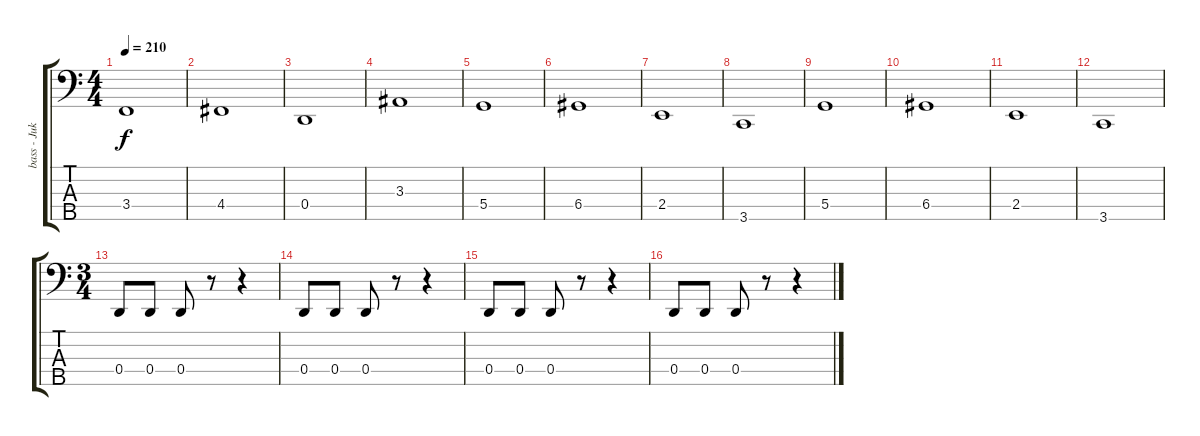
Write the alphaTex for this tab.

\track ("bass - Jukka" "bass - Juk") {instrument electricbassfinger}
\staff {score tabs}
\tuning (F2 C2 G1 D1 A0) {hide}
\ts (4 4)
\tempo 210
\clef f4
\ks c
3.4.1{dy f} |
4.4.1 |
0.4.1 |
3.3.1 |
5.4.1 |
6.4.1 |
2.4.1 |
3.5.1 |
5.4.1 |
6.4.1 |
2.4.1 |
3.5.1 |
\ts (3 4)
0.4.8 0.4.8 0.4.8 r.8 r.4 |
0.4.8 0.4.8 0.4.8 r.8 r.4 |
0.4.8 0.4.8 0.4.8 r.8 r.4 |
0.4.8 0.4.8 0.4.8 r.8 r.4
